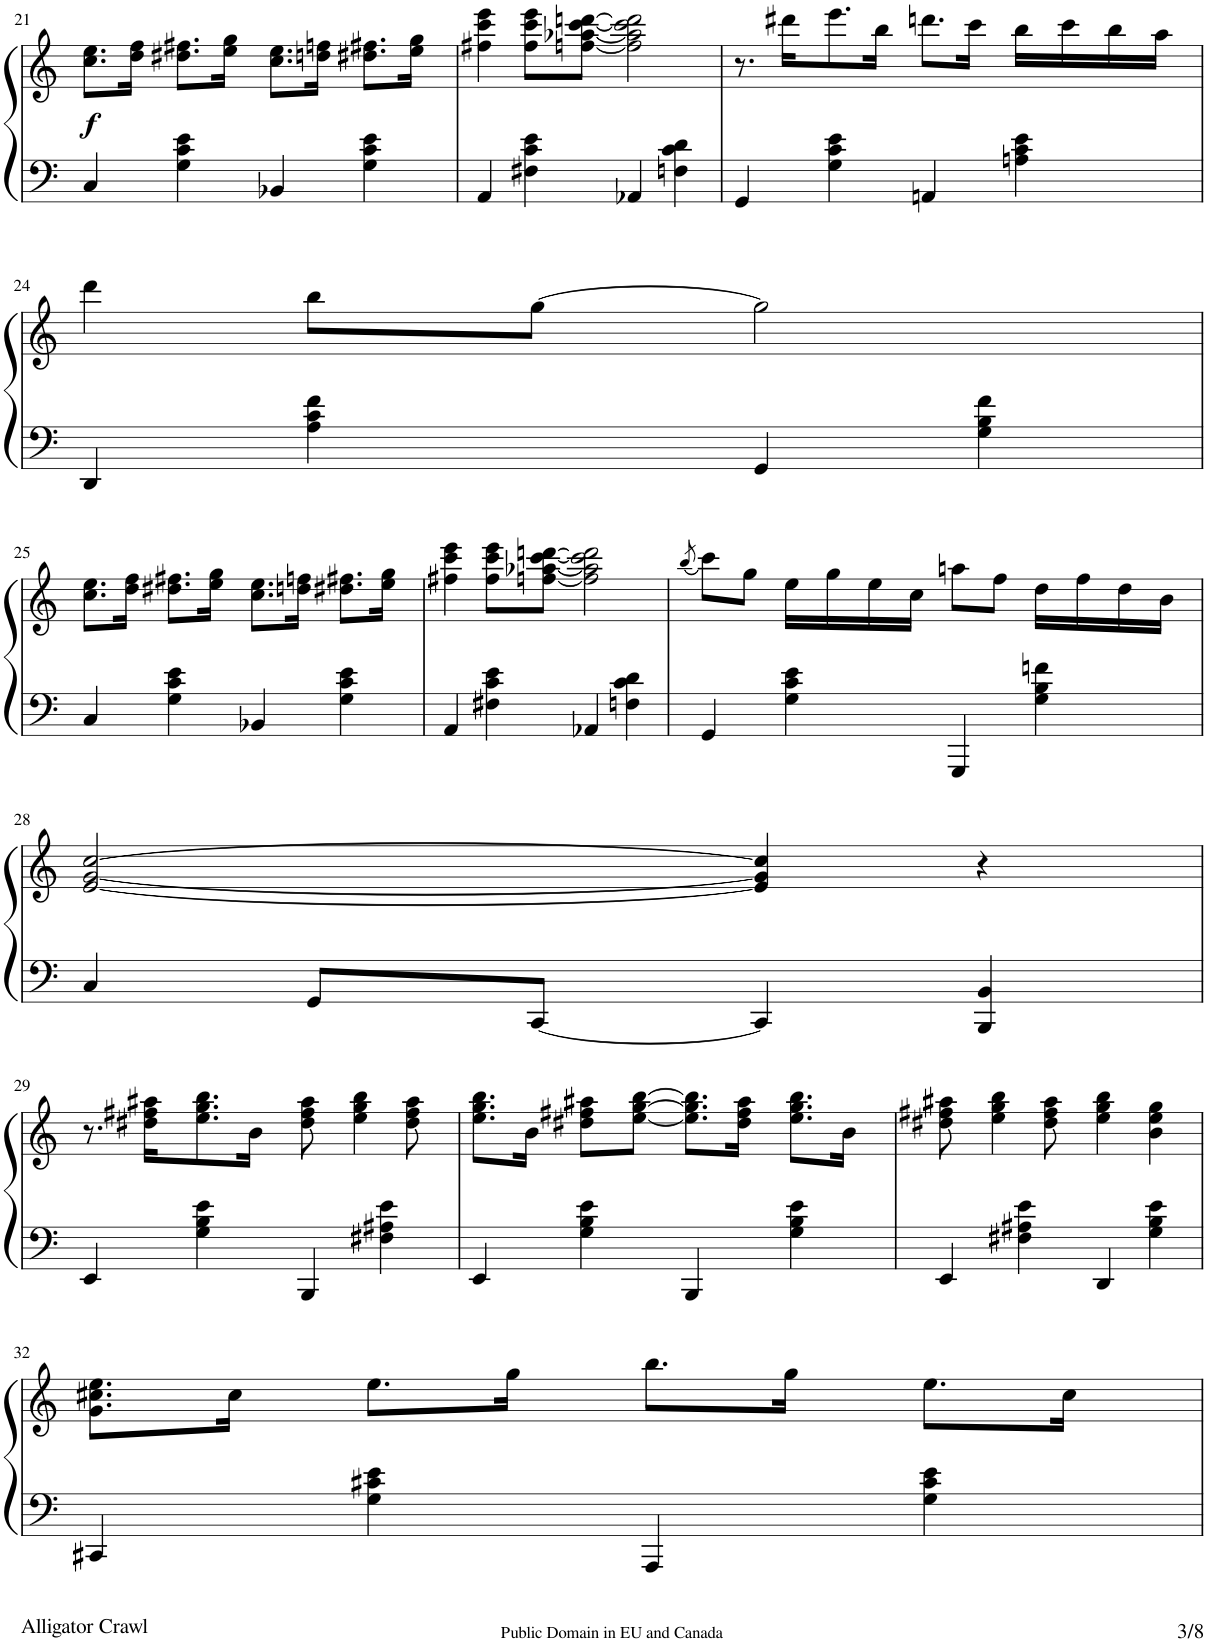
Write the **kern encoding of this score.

**kern	**kern	**dynam
*part1	*part1	*part1
*staff2	*staff1	*staff1/2
*I"Piano	*	*
*I'Pno.	*	*
!!LO:PB:g=z
*clefF4	*clefG2	*
*k[]	*k[]	*
*M2/2	*M2/2	*
*met(c|)	*met(c|)	*
=21	=21	=21
!	!	!LO:DY:b
4C/	8.cc\ 8.ee\L	f
.	16dd\ 16ff\Jk	.
4G\ 4c\ 4e\	8.dd#X\ 8.ff#X\L	.
.	16ee\ 16gg\Jk	.
4BB-X/	8.cc\ 8.ee\L	.
.	16ddn\ 16ffn\Jk	.
4G\ 4c\ 4e\	8.dd#X\ 8.ff#X\L	.
.	16ee\ 16gg\Jk	.
=22	=22	=22
4AA/	4ff#X\ 4ccc\ 4eee\	.
4F#X\ 4c\ 4e\	8ff#\ 8ccc\ 8eee\L	.
.	[8ffn\ [8aa-X\ [8ccc\ [8dddn\J	.
4AA-X/	2ff\] 2aa-\] 2ccc\] 2ddd\]	.
4Fn\ 4c\ 4d\	.	.
=23	=23	=23
4GG/	8.r	.
.	16ddd#X\KL	.
4G\ 4c\ 4e\	8.eee\	.
.	16bb\Jk	.
4AAn/	8.dddn\L	.
.	16ccc\Jk	.
4An\ 4c\ 4e\	16bb\LL	.
.	16ccc\	.
.	16bb\	.
.	16aa\JJ	.
!!LO:LB:g=z
=24	=24	=24
4DD/	4ddd\	.
4A\ 4c\ 4f\	8bb\L	.
.	[8gg\J	.
4GG/	2gg\]	.
4G\ 4B\ 4f\	.	.
!!LO:LB:g=z
=25	=25	=25
4C/	8.cc\ 8.ee\L	.
.	16dd\ 16ff\Jk	.
4G\ 4c\ 4e\	8.dd#X\ 8.ff#X\L	.
.	16ee\ 16gg\Jk	.
4BB-X/	8.cc\ 8.ee\L	.
.	16ddn\ 16ffn\Jk	.
4G\ 4c\ 4e\	8.dd#X\ 8.ff#X\L	.
.	16ee\ 16gg\Jk	.
=26	=26	=26
4AA/	4ff#X\ 4ccc\ 4eee\	.
4F#X\ 4c\ 4e\	8ff#\ 8ccc\ 8eee\L	.
.	[8ffn\ [8aa-X\ [8ccc\ [8dddn\J	.
4AA-X/	2ff\] 2aa-\] 2ccc\] 2ddd\]	.
4Fn\ 4c\ 4d\	.	.
=27	=27	=27
.	(8qbb/	.
4GG/	8ccc\L)	.
.	8gg\J	.
4G\ 4c\ 4e\	16ee\LL	.
.	16gg\	.
.	16ee\	.
.	16cc\JJ	.
4GGG/	8aan\L	.
.	8ff\J	.
4G\ 4B\ 4fn\	16dd\LL	.
.	16ff\	.
.	16dd\	.
.	16b\JJ	.
!!LO:LB:g=z
=28	=28	=28
4C/	[2e/ [2g/ [2cc/	.
8GG/L	.	.
[8CC/J	.	.
4CC/]	4e/] 4g/] 4cc/]	.
4BBB/ 4BB/	4r	.
!!LO:LB:g=z
=29	=29	=29
4EE/	8.r	.
.	16dd#X\ 16ff#X\ 16aa#X\KL	.
4G\ 4B\ 4e\	8.ee\ 8.gg\ 8.bb\	.
.	16b\Jk	.
4BBB/	8dd#\ 8ff#\ 8aa#\	.
.	4ee\ 4gg\ 4bb\	.
4F#X\ 4A#X\ 4e\	.	.
.	8dd#\ 8ff#\ 8aa#\	.
=30	=30	=30
4EE/	8.ee\ 8.gg\ 8.bb\L	.
.	16b\Jk	.
4G\ 4B\ 4e\	8dd#X\ 8ff#X\ 8aa#X\L	.
.	[8ee\ [8gg\ [8bb\J	.
4BBB/	8.ee\] 8.gg\] 8.bb\]L	.
.	16dd#\ 16ff#\ 16aa#\Jk	.
4G\ 4B\ 4e\	8.ee\ 8.gg\ 8.bb\L	.
.	16b\Jk	.
=31	=31	=31
4EE/	8dd#X\ 8ff#X\ 8aa#X\	.
.	4ee\ 4gg\ 4bb\	.
4F#X\ 4A#X\ 4e\	.	.
.	8dd#\ 8ff#\ 8aa#\	.
4DD/	4ee\ 4gg\ 4bb\	.
4G\ 4B\ 4e\	4b\ 4ee\ 4gg\	.
!!LO:LB:g=z
=32	=32	=32
4CC#X/	8.g\ 8.cc#X\ 8.ee\L	.
.	16cc#\Jk	.
4G\ 4c#X\ 4e\	8.ee\L	.
.	16gg\Jk	.
4AAA/	8.bb\L	.
.	16gg\Jk	.
4G\ 4c#\ 4e\	8.ee\L	.
.	16cc#\Jk	.
=	=	=
*-	*-	*-
